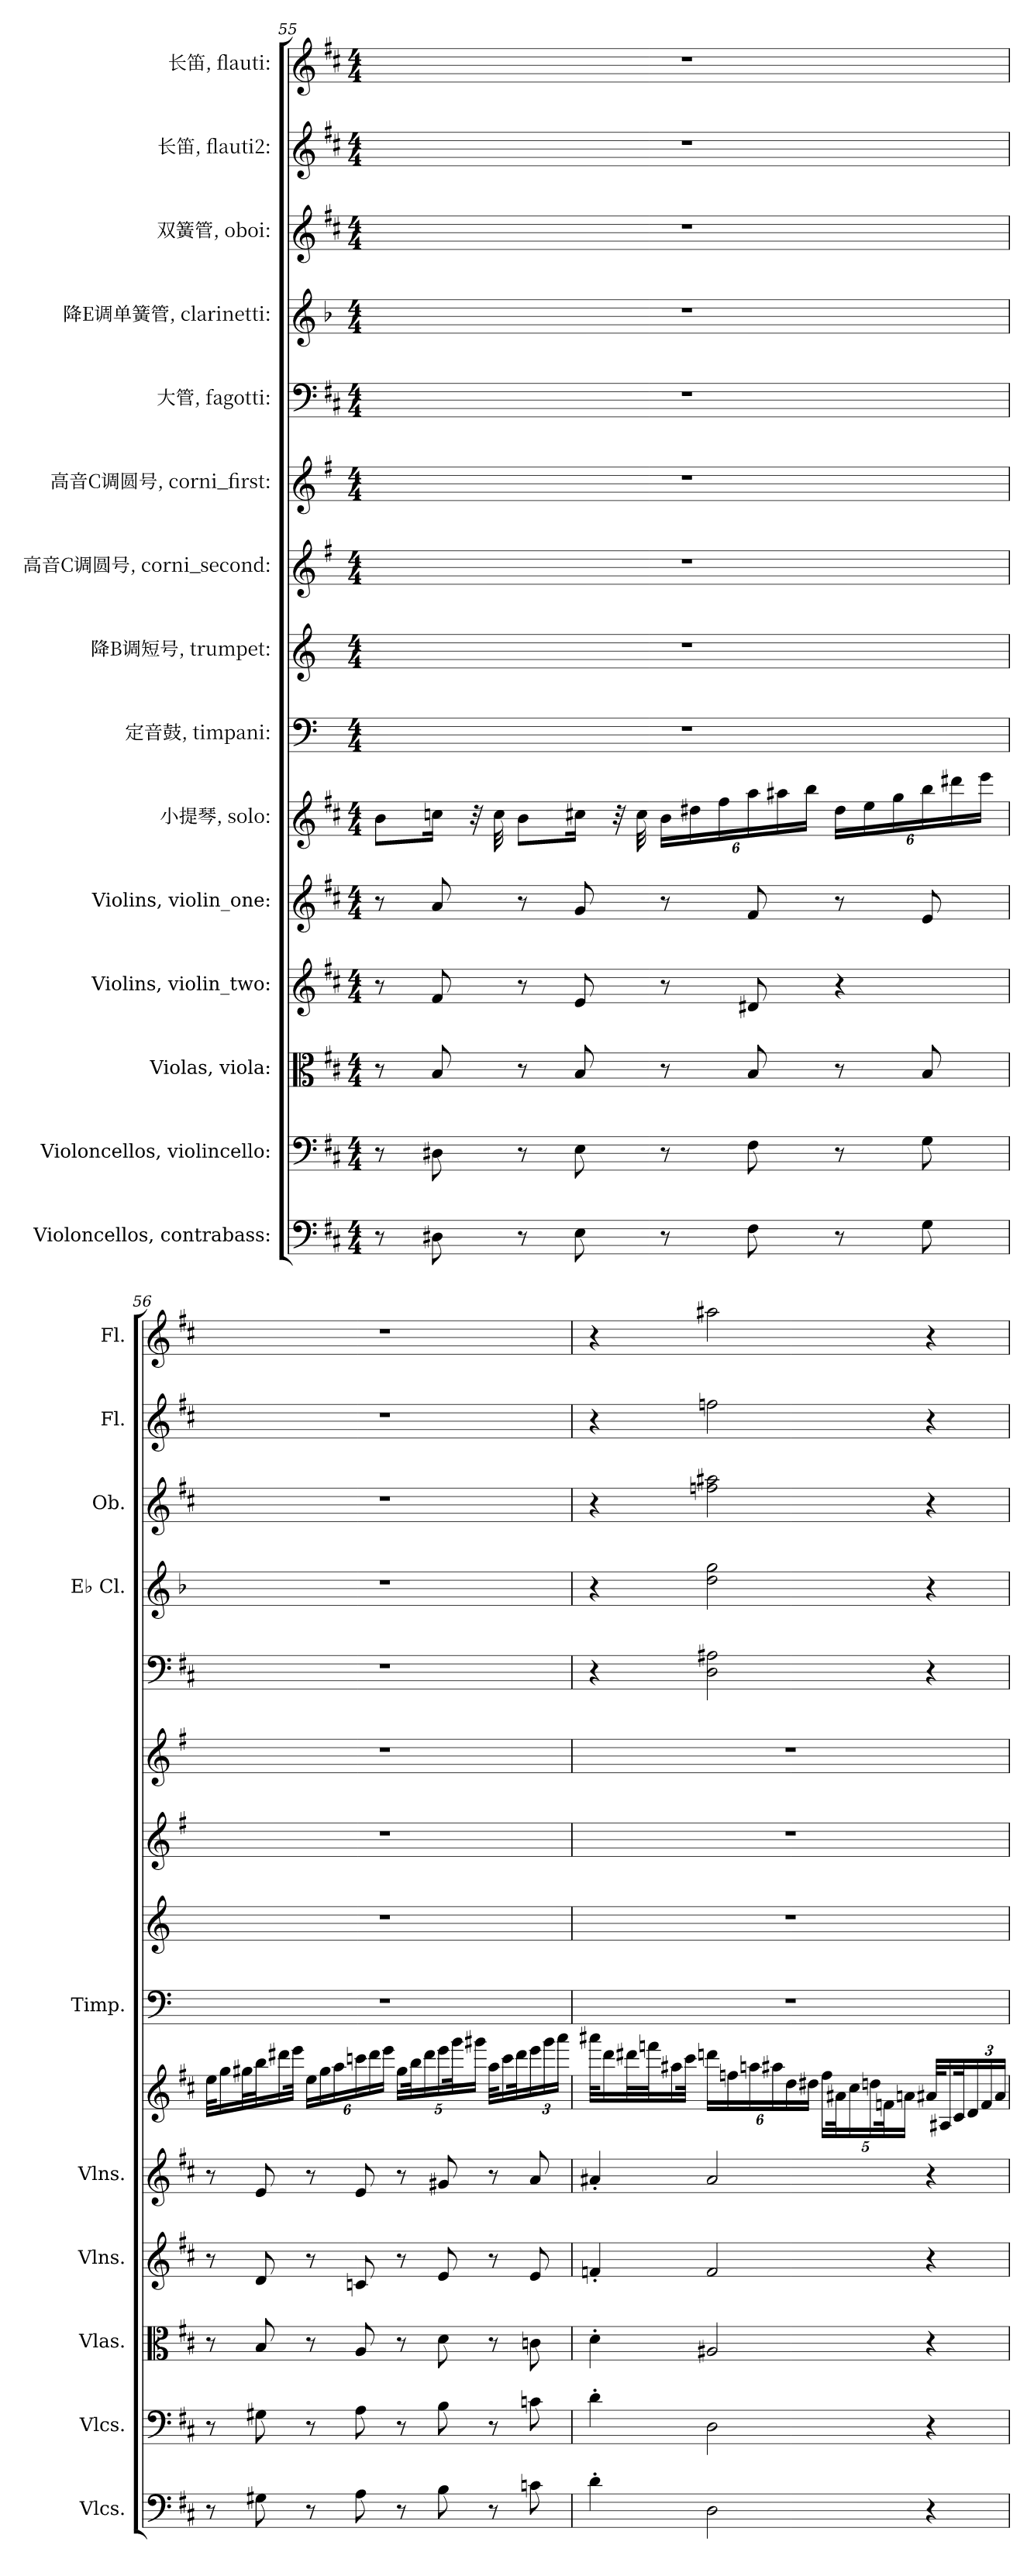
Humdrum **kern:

**kern	**kern	**kern	**kern	**kern	**kern	**kern	**kern	**kern	**kern	**kern	**kern	**kern	**kern	**kern
*part15	*part14	*part13	*part12	*part11	*part10	*part9	*part8	*part7	*part6	*part5	*part4	*part3	*part2	*part1
*staff15	*staff14	*staff13	*staff12	*staff11	*staff10	*staff9	*staff8	*staff7	*staff6	*staff5	*staff4	*staff3	*staff2	*staff1
*I"Violoncellos, contrabass:	*I"Violoncellos, violincello:	*I"Violas, viola:	*I"Violins, violin_two:	*I"Violins, violin_one:	*I"小提琴, solo:	*I"定音鼓, timpani:	*I"降B调短号, trumpet:	*I"高音C调圆号, corni_second:	*I"高音C调圆号, corni_first:	*I"大管, fagotti:	*I"降E调单簧管, clarinetti:	*I"双簧管, oboi:	*I"长笛, flauti2:	*I"长笛, flauti:
*I'Vlcs.	*I'Vlcs.	*I'Vlas.	*I'Vlns.	*I'Vlns.	*	*I'Timp.	*	*	*	*	*I'E♭ Cl.	*I'Ob.	*I'Fl.	*I'Fl.
!!LO:PB:g=z
*clefF4	*clefF4	*clefC3	*clefG2	*clefG2	*clefG2	*clefF4	*clefG2	*clefG2	*clefG2	*clefF4	*clefG2	*clefG2	*clefG2	*clefG2
*	*	*	*	*	*	*	*ITrd1c2	*ITrd4c7	*ITrd4c7	*	*ITrd-2c-3	*	*	*
*k[f#c#]	*k[f#c#]	*k[f#c#]	*k[f#c#]	*k[f#c#]	*k[f#c#]	*k[]	*k[b-e-]	*k[]	*k[]	*k[f#c#]	*k[b-e-a-d-]	*k[f#c#]	*k[f#c#]	*k[f#c#]
*M4/4	*M4/4	*M4/4	*M4/4	*M4/4	*M4/4	*M4/4	*M4/4	*M4/4	*M4/4	*M4/4	*M4/4	*M4/4	*M4/4	*M4/4
=55	=55	=55	=55	=55	=55	=55	=55	=55	=55	=55	=55	=55	=55	=55
8r	8r	8r	8r	8r	8b\L	1r	1r	1r	1r	1r	1r	1r	1r	1r
8D#X\	8D#X\	8B/	8f#/	8a/	16ccn\Jk	.	.	.	.	.	.	.	.	.
.	.	.	.	.	32r	.	.	.	.	.	.	.	.	.
.	.	.	.	.	32cc\	.	.	.	.	.	.	.	.	.
8r	8r	8r	8r	8r	8b\L	.	.	.	.	.	.	.	.	.
8E\	8E\	8B/	8e/	8g/	16cc#X\Jk	.	.	.	.	.	.	.	.	.
.	.	.	.	.	32r	.	.	.	.	.	.	.	.	.
.	.	.	.	.	32cc#\	.	.	.	.	.	.	.	.	.
*	*	*	*	*	*Xbrackettup	*	*	*	*	*	*	*	*	*
8r	8r	8r	8r	8r	24b\LL	.	.	.	.	.	.	.	.	.
.	.	.	.	.	24dd#X\	.	.	.	.	.	.	.	.	.
.	.	.	.	.	24ff#\	.	.	.	.	.	.	.	.	.
8F#\	8F#\	8B/	8d#X/	8f#/	24aa\	.	.	.	.	.	.	.	.	.
.	.	.	.	.	24aa#X\	.	.	.	.	.	.	.	.	.
.	.	.	.	.	24bb\JJ	.	.	.	.	.	.	.	.	.
8r	8r	8r	4r	8r	24dd#\LL	.	.	.	.	.	.	.	.	.
.	.	.	.	.	24ee\	.	.	.	.	.	.	.	.	.
.	.	.	.	.	24gg\	.	.	.	.	.	.	.	.	.
8G\	8G\	8B/	.	8e/	24bb\	.	.	.	.	.	.	.	.	.
.	.	.	.	.	24ddd#X\	.	.	.	.	.	.	.	.	.
.	.	.	.	.	24eee\JJ	.	.	.	.	.	.	.	.	.
!!LO:PB:g=z
=56	=56	=56	=56	=56	=56	=56	=56	=56	=56	=56	=56	=56	=56	=56
8r	8r	8r	8r	8r	32ee\KLL	1r	1r	1r	1r	1r	1r	1r	1r	1r
.	.	.	.	.	16gg\	.	.	.	.	.	.	.	.	.
.	.	.	.	.	32gg#X\L	.	.	.	.	.	.	.	.	.
8G#X\	8G#X\	8B/	8d/	8e/	32bb\J	.	.	.	.	.	.	.	.	.
.	.	.	.	.	16ddd#X\	.	.	.	.	.	.	.	.	.
.	.	.	.	.	32eee\JJk	.	.	.	.	.	.	.	.	.
8r	8r	8r	8r	8r	24ee\LL	.	.	.	.	.	.	.	.	.
.	.	.	.	.	24gg#\	.	.	.	.	.	.	.	.	.
.	.	.	.	.	24aa\	.	.	.	.	.	.	.	.	.
8A\	8A\	8A/	8cn/	8e/	24cccn\	.	.	.	.	.	.	.	.	.
.	.	.	.	.	24ddd#\	.	.	.	.	.	.	.	.	.
.	.	.	.	.	24eee\JJ	.	.	.	.	.	.	.	.	.
8r	8r	8r	8r	8r	20gg#\LL	.	.	.	.	.	.	.	.	.
.	.	.	.	.	40bb\K	.	.	.	.	.	.	.	.	.
.	.	.	.	.	20ddd#\	.	.	.	.	.	.	.	.	.
8B\	8B\	8d\	8e/	8g#X/	20eee\	.	.	.	.	.	.	.	.	.
.	.	.	.	.	40ggg\K	.	.	.	.	.	.	.	.	.
.	.	.	.	.	20ggg#X\JJ	.	.	.	.	.	.	.	.	.
8r	8r	8r	8r	8r	32aa\KLL	.	.	.	.	.	.	.	.	.
.	.	.	.	.	16ccc\	.	.	.	.	.	.	.	.	.
.	.	.	.	.	32ddd#\K	.	.	.	.	.	.	.	.	.
8cn\	8cn\	8cn\	8e/	8a/	24eee\	.	.	.	.	.	.	.	.	.
.	.	.	.	.	24ggg#\	.	.	.	.	.	.	.	.	.
.	.	.	.	.	24aaa\JJ	.	.	.	.	.	.	.	.	.
!!LO:PB:g=z
=57	=57	=57	=57	=57	=57	=57	=57	=57	=57	=57	=57	=57	=57	=57
4d'\	4d'\	4d'\	4fn'/	4a#X'/	32aaa#X\KLL	1r	1r	1r	1r	4r	4r	4r	4r	4r
.	.	.	.	.	16ddd\	.	.	.	.	.	.	.	.	.
.	.	.	.	.	32ddd#X\L	.	.	.	.	.	.	.	.	.
.	.	.	.	.	32fffn\J	.	.	.	.	.	.	.	.	.
.	.	.	.	.	16aa#X\	.	.	.	.	.	.	.	.	.
.	.	.	.	.	32ccc#\JJk	.	.	.	.	.	.	.	.	.
2D\	2D\	2A#X/	2f/	2a#/	24dddn\LL	.	.	.	.	2D\ 2A#X\	2ff\ 2bb-\	2ffn\ 2aa#X\	2ffn\	2aa#X\
.	.	.	.	.	24ffn\	.	.	.	.	.	.	.	.	.
.	.	.	.	.	24aan\	.	.	.	.	.	.	.	.	.
.	.	.	.	.	24aa#X\	.	.	.	.	.	.	.	.	.
.	.	.	.	.	24dd\	.	.	.	.	.	.	.	.	.
.	.	.	.	.	24dd#X\JJ	.	.	.	.	.	.	.	.	.
.	.	.	.	.	20ff\LL	.	.	.	.	.	.	.	.	.
.	.	.	.	.	40a#X\K	.	.	.	.	.	.	.	.	.
.	.	.	.	.	20cc#\	.	.	.	.	.	.	.	.	.
.	.	.	.	.	20ddn\	.	.	.	.	.	.	.	.	.
.	.	.	.	.	40fn\K	.	.	.	.	.	.	.	.	.
.	.	.	.	.	20an\JJ	.	.	.	.	.	.	.	.	.
4r	4r	4r	4r	4r	32a#X/KLL	.	.	.	.	4r	4r	4r	4r	4r
.	.	.	.	.	16A#X/	.	.	.	.	.	.	.	.	.
.	.	.	.	.	32c#/K	.	.	.	.	.	.	.	.	.
.	.	.	.	.	24d/	.	.	.	.	.	.	.	.	.
.	.	.	.	.	24f/	.	.	.	.	.	.	.	.	.
.	.	.	.	.	24a#/JJ	.	.	.	.	.	.	.	.	.
=	=	=	=	=	=	=	=	=	=	=	=	=	=	=
*-	*-	*-	*-	*-	*-	*-	*-	*-	*-	*-	*-	*-	*-	*-
